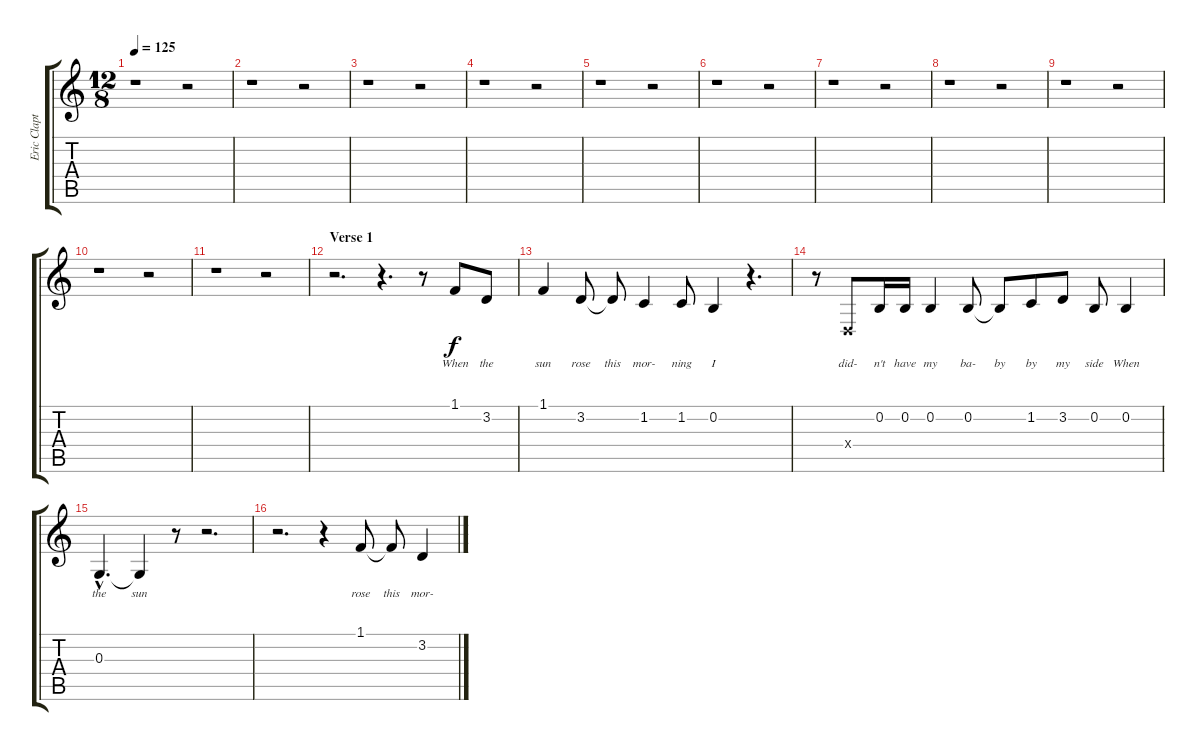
\track ("Eric Clapton Voice" "Eric Clapt") {instrument harmonica}
\staff {score tabs}
\tuning (E4 B3 G3 D3 A2 E2) {hide}
\ts (12 8)
\tempo 125
\clef g2
\ks c
r.1{dy f instrument harmonica} r.2 |
r.1 r.2 |
r.1 r.2 |
r.1 r.2 |
r.1 r.2 |
r.1 r.2 |
r.1 r.2 |
r.1 r.2 |
r.1 r.2 |
r.1 r.2 |
r.1 r.2 |
\section ("" "Verse 1")
r.2{d} r.4{d} r.8 1.1.8{lyrics (0 "When") lyrics (1 "") lyrics (2 "") lyrics (3 "") lyrics (4 "")} 3.2.8{lyrics (0 "the") lyrics (1 "") lyrics (2 "") lyrics (3 "") lyrics (4 "")} |
1.1.4{lyrics (0 "sun") lyrics (1 "") lyrics (2 "") lyrics (3 "") lyrics (4 "")} 3.2.8{lyrics (0 "rose") lyrics (1 "") lyrics (2 "") lyrics (3 "") lyrics (4 "")} 3.2{t}.8{lyrics (0 "this") lyrics (1 "") lyrics (2 "") lyrics (3 "") lyrics (4 "")} 1.2.4{lyrics (0 "mor-") lyrics (1 "") lyrics (2 "") lyrics (3 "") lyrics (4 "")} 1.2.8{lyrics (0 "ning") lyrics (1 "") lyrics (2 "") lyrics (3 "") lyrics (4 "")} 0.2.4{lyrics (0 "I") lyrics (1 "") lyrics (2 "") lyrics (3 "") lyrics (4 "")} r.4{d} |
r.8 0.4{x}.8{lyrics (0 "did-") lyrics (1 "") lyrics (2 "") lyrics (3 "") lyrics (4 "")} 0.2.16{lyrics (0 "n't") lyrics (1 "") lyrics (2 "") lyrics (3 "") lyrics (4 "")} 0.2.16{lyrics (0 "have") lyrics (1 "") lyrics (2 "") lyrics (3 "") lyrics (4 "")} 0.2.4{lyrics (0 "my") lyrics (1 "") lyrics (2 "") lyrics (3 "") lyrics (4 "")} 0.2.8{lyrics (0 "ba-") lyrics (1 "") lyrics (2 "") lyrics (3 "") lyrics (4 "")} 0.2{t}.8{lyrics (0 "by") lyrics (1 "") lyrics (2 "") lyrics (3 "") lyrics (4 "")} 1.2.8{lyrics (0 "by") lyrics (1 "") lyrics (2 "") lyrics (3 "") lyrics (4 "")} 3.2.8{lyrics (0 "my") lyrics (1 "") lyrics (2 "") lyrics (3 "") lyrics (4 "")} 0.2.8{lyrics (0 "side") lyrics (1 "") lyrics (2 "") lyrics (3 "") lyrics (4 "")} 0.2.4{lyrics (0 "When") lyrics (1 "") lyrics (2 "") lyrics (3 "") lyrics (4 "")} |
0.3{hac}.4{d lyrics (0 "the") lyrics (1 "") lyrics (2 "") lyrics (3 "") lyrics (4 "")} 0.3{t}.4{lyrics (0 "sun") lyrics (1 "") lyrics (2 "") lyrics (3 "") lyrics (4 "")} r.8 r.2{d} |
r.2{d} r.4 1.1.8{lyrics (0 "rose") lyrics (1 "") lyrics (2 "") lyrics (3 "") lyrics (4 "")} 1.1{t}.8{lyrics (0 "this") lyrics (1 "") lyrics (2 "") lyrics (3 "") lyrics (4 "")} 3.2.4{lyrics (0 "mor-") lyrics (1 "") lyrics (2 "") lyrics (3 "") lyrics (4 "")}
